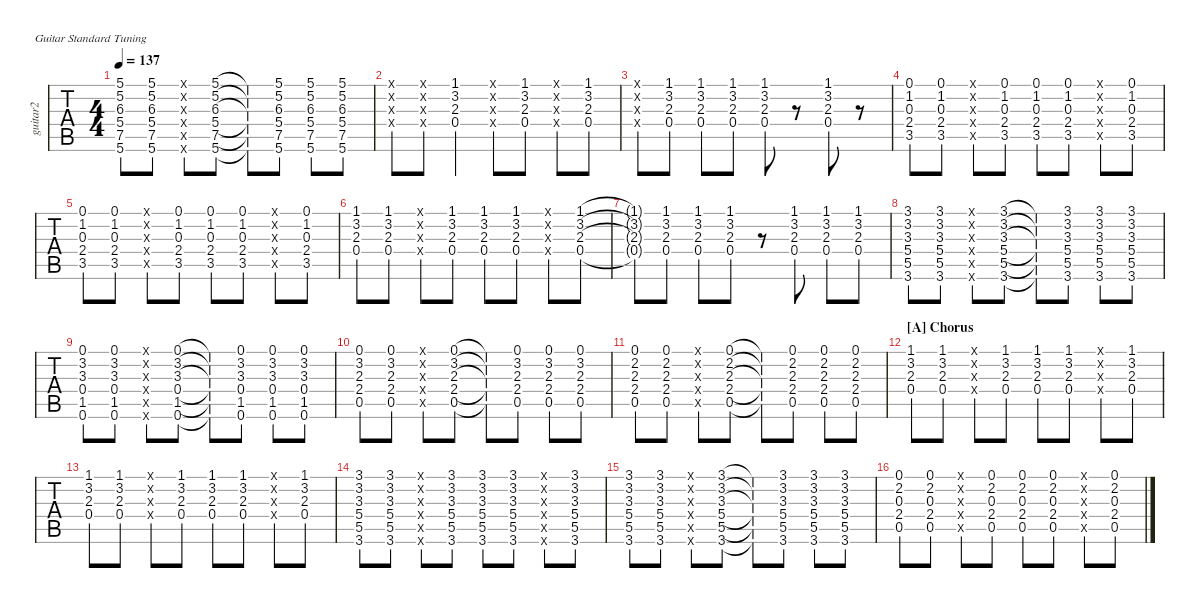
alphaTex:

\defaultSystemsLayout 4
\hideDynamics
\bracketExtendMode nobrackets
\track ("Guitar2" "guitar2") {defaultSystemsLayout 4 instrument electricguitarclean}
\staff {tabs}
\tuning (E4 B3 G3 D3 A2 E2)
\ts (4 4)
\tempo 137
\clef g2
\ks f
(5.6{acc forcenatural} 7.5{acc forcenatural} 5.4{acc forcenatural} 6.3{acc b} 5.2{acc forcenatural} 5.1{acc forcenatural}).8{dy mf beam Up} (5.6{acc forcenatural} 7.5{acc forcenatural} 5.4{acc forcenatural} 6.3{acc b} 5.2{acc forcenatural} 5.1{acc forcenatural}).8{beam Up} (5.6{x acc forcenatural} 7.5{x acc forcenatural} 5.4{x acc forcenatural} 6.3{x acc b} 5.2{x acc forcenatural} 5.1{x acc forcenatural}).8{beam Up} (5.6{acc forcenatural} 7.5{acc forcenatural} 5.4{acc forcenatural} 6.3{acc b} 5.2{acc forcenatural} 5.1{acc forcenatural}).8{beam Up} (5.6{t acc forcenatural} 7.5{t acc forcenatural} 5.4{t acc forcenatural} 6.3{t acc b} 5.2{t acc forcenatural} 5.1{t acc forcenatural}).8{beam Up} (5.6{acc forcenatural} 7.5{acc forcenatural} 5.4{acc forcenatural} 6.3{acc b} 5.2{acc forcenatural} 5.1{acc forcenatural}).8{beam Up} (5.6{acc forcenatural} 7.5{acc forcenatural} 5.4{acc forcenatural} 6.3{acc b} 5.2{acc forcenatural} 5.1{acc forcenatural}).8{beam Up} (5.6{acc forcenatural} 7.5{acc forcenatural} 5.4{acc forcenatural} 6.3{acc b} 5.2{acc forcenatural} 5.1{acc forcenatural}).8{beam Up} |
(0.4{x acc forcenatural} 2.3{x acc forcenatural} 3.2{x acc forcenatural} 1.1{x acc forcenatural}).8{beam Up} (0.4{x acc forcenatural} 2.3{x acc forcenatural} 3.2{x acc forcenatural} 1.1{x acc forcenatural}).8{beam Up} (0.4{acc forcenatural} 2.3{acc forcenatural} 3.2{acc forcenatural} 1.1{acc forcenatural}).4{beam Up} (0.4{x acc forcenatural} 2.3{x acc forcenatural} 3.2{x acc forcenatural} 1.1{x acc forcenatural}).8{beam Up} (0.4{acc forcenatural} 2.3{acc forcenatural} 3.2{acc forcenatural} 1.1{acc forcenatural}).8{beam Up} (0.4{x acc forcenatural} 2.3{x acc forcenatural} 3.2{x acc forcenatural} 1.1{x acc forcenatural}).8{beam Up} (0.4{acc forcenatural} 2.3{acc forcenatural} 3.2{acc forcenatural} 1.1{acc forcenatural}).8{beam Up} |
(0.4{x acc forcenatural} 2.3{x acc forcenatural} 3.2{x acc forcenatural} 1.1{x acc forcenatural}).8{beam Up} (0.4{acc forcenatural} 2.3{acc forcenatural} 3.2{acc forcenatural} 1.1{acc forcenatural}).8{beam Up} (0.4{acc forcenatural} 2.3{acc forcenatural} 3.2{acc forcenatural} 1.1{acc forcenatural}).8{beam Up} (0.4{acc forcenatural} 2.3{acc forcenatural} 3.2{acc forcenatural} 1.1{acc forcenatural}).8{beam Up} (0.4{acc forcenatural} 2.3{acc forcenatural} 3.2{acc forcenatural} 1.1{acc forcenatural}).8{beam Up} r.8{beam Down} (0.4{acc forcenatural} 2.3{acc forcenatural} 3.2{acc forcenatural} 1.1{acc forcenatural}).8{beam Up} r.8{beam Down} |
(2.4{acc forcenatural} 0.3{acc forcenatural} 1.2{acc forcenatural} 0.1{acc forcenatural} 3.5{acc forcenatural}).8{beam Up} (2.4{acc forcenatural} 0.3{acc forcenatural} 1.2{acc forcenatural} 0.1{acc forcenatural} 3.5{acc forcenatural}).8{beam Up} (2.4{x acc forcenatural} 0.3{x acc forcenatural} 1.2{x acc forcenatural} 0.1{x acc forcenatural} 3.5{x acc forcenatural}).8{beam Up} (2.4{acc forcenatural} 0.3{acc forcenatural} 1.2{acc forcenatural} 0.1{acc forcenatural} 3.5{acc forcenatural}).8{beam Up} (2.4{acc forcenatural} 0.3{acc forcenatural} 1.2{acc forcenatural} 0.1{acc forcenatural} 3.5{acc forcenatural}).8{beam Up} (2.4{acc forcenatural} 0.3{acc forcenatural} 1.2{acc forcenatural} 0.1{acc forcenatural} 3.5{acc forcenatural}).8{beam Up} (2.4{x acc forcenatural} 0.3{x acc forcenatural} 1.2{x acc forcenatural} 0.1{x acc forcenatural} 3.5{x acc forcenatural}).8{beam Up} (2.4{acc forcenatural} 0.3{acc forcenatural} 1.2{acc forcenatural} 0.1{acc forcenatural} 3.5{acc forcenatural}).8{beam Up} |
(2.4{acc forcenatural} 0.3{acc forcenatural} 1.2{acc forcenatural} 0.1{acc forcenatural} 3.5{acc forcenatural}).8{beam Up} (2.4{acc forcenatural} 0.3{acc forcenatural} 1.2{acc forcenatural} 0.1{acc forcenatural} 3.5{acc forcenatural}).8{beam Up} (2.4{x acc forcenatural} 0.3{x acc forcenatural} 1.2{x acc forcenatural} 0.1{x acc forcenatural} 3.5{x acc forcenatural}).8{beam Up} (2.4{acc forcenatural} 0.3{acc forcenatural} 1.2{acc forcenatural} 0.1{acc forcenatural} 3.5{acc forcenatural}).8{beam Up} (2.4{acc forcenatural} 0.3{acc forcenatural} 1.2{acc forcenatural} 0.1{acc forcenatural} 3.5{acc forcenatural}).8{beam Up} (2.4{acc forcenatural} 0.3{acc forcenatural} 1.2{acc forcenatural} 0.1{acc forcenatural} 3.5{acc forcenatural}).8{beam Up} (2.4{x acc forcenatural} 0.3{x acc forcenatural} 1.2{x acc forcenatural} 0.1{x acc forcenatural} 3.5{x acc forcenatural}).8{beam Up} (2.4{acc forcenatural} 0.3{acc forcenatural} 1.2{acc forcenatural} 0.1{acc forcenatural} 3.5{acc forcenatural}).8{beam Up} |
(0.4{acc forcenatural} 2.3{acc forcenatural} 3.2{acc forcenatural} 1.1{acc forcenatural}).8{beam Up} (0.4{acc forcenatural} 2.3{acc forcenatural} 3.2{acc forcenatural} 1.1{acc forcenatural}).8{beam Up} (0.4{x acc forcenatural} 2.3{x acc forcenatural} 3.2{x acc forcenatural} 1.1{x acc forcenatural}).8{beam Up} (0.4{acc forcenatural} 2.3{acc forcenatural} 3.2{acc forcenatural} 1.1{acc forcenatural}).8{beam Up} (0.4{acc forcenatural} 2.3{acc forcenatural} 3.2{acc forcenatural} 1.1{acc forcenatural}).8{beam Up} (0.4{acc forcenatural} 2.3{acc forcenatural} 3.2{acc forcenatural} 1.1{acc forcenatural}).8{beam Up} (0.4{x acc forcenatural} 2.3{x acc forcenatural} 3.2{x acc forcenatural} 1.1{x acc forcenatural}).8{beam Up} (0.4{acc forcenatural} 2.3{acc forcenatural} 3.2{acc forcenatural} 1.1{acc forcenatural}).8{beam Up} |
(0.4{t acc forcenatural} 2.3{t acc forcenatural} 3.2{t acc forcenatural} 1.1{t acc forcenatural}).8{beam Up} (0.4{acc forcenatural} 2.3{acc forcenatural} 3.2{acc forcenatural} 1.1{acc forcenatural}).8{beam Up} (0.4{acc forcenatural} 2.3{acc forcenatural} 3.2{acc forcenatural} 1.1{acc forcenatural}).8{beam Up} (0.4{acc forcenatural} 2.3{acc forcenatural} 3.2{acc forcenatural} 1.1{acc forcenatural}).8{beam Up} r.8{beam Down} (0.4{acc forcenatural} 2.3{acc forcenatural} 3.2{acc forcenatural} 1.1{acc forcenatural}).8{beam Up} (0.4{acc forcenatural} 2.3{acc forcenatural} 3.2{acc forcenatural} 1.1{acc forcenatural}).8{beam Up} (0.4{acc forcenatural} 2.3{acc forcenatural} 3.2{acc forcenatural} 1.1{acc forcenatural}).8{beam Up} |
(5.4{acc forcenatural} 3.3{acc b} 3.2{acc forcenatural} 3.1{acc forcenatural} 5.5{acc forcenatural} 3.6{acc forcenatural}).8{beam Up} (5.4{acc forcenatural} 3.3{acc b} 3.2{acc forcenatural} 3.1{acc forcenatural} 5.5{acc forcenatural} 3.6{acc forcenatural}).8{beam Up} (5.4{x acc forcenatural} 3.3{x acc b} 3.2{x acc forcenatural} 3.1{x acc forcenatural} 5.5{x acc forcenatural} 3.6{x acc forcenatural}).8{beam Up} (5.4{acc forcenatural} 3.3{acc b} 3.2{acc forcenatural} 3.1{acc forcenatural} 5.5{acc forcenatural} 3.6{acc forcenatural}).8{beam Up} (5.4{t acc forcenatural} 3.3{t acc b} 3.2{t acc forcenatural} 3.1{t acc forcenatural} 5.5{t acc forcenatural} 3.6{t acc forcenatural}).8{beam Up} (5.4{acc forcenatural} 3.3{acc b} 3.2{acc forcenatural} 3.1{acc forcenatural} 5.5{acc forcenatural} 3.6{acc forcenatural}).8{beam Up} (5.4{acc forcenatural} 3.3{acc b} 3.2{acc forcenatural} 3.1{acc forcenatural} 5.5{acc forcenatural} 3.6{acc forcenatural}).8{beam Up} (5.4{acc forcenatural} 3.3{acc b} 3.2{acc forcenatural} 3.1{acc forcenatural} 5.5{acc forcenatural} 3.6{acc forcenatural}).8{beam Up} |
(1.5{acc b} 0.4{acc forcenatural} 3.2{acc forcenatural} 0.1{acc forcenatural} 3.3{acc b} 0.6{acc forcenatural}).8{beam Up} (1.5{acc b} 0.4{acc forcenatural} 3.2{acc forcenatural} 0.1{acc forcenatural} 3.3{acc b} 0.6{acc forcenatural}).8{beam Up} (1.5{x acc b} 0.4{x acc forcenatural} 3.2{x acc forcenatural} 0.1{x acc forcenatural} 3.3{x acc b} 0.6{x acc forcenatural}).8{beam Up} (1.5{acc b} 0.4{acc forcenatural} 3.2{acc forcenatural} 0.1{acc forcenatural} 3.3{acc b} 0.6{acc forcenatural}).8{beam Up} (1.5{t acc b} 0.4{t acc forcenatural} 3.2{t acc forcenatural} 0.1{t acc forcenatural} 3.3{t acc b} 0.6{t acc forcenatural}).8{beam Up} (1.5{acc b} 0.4{acc forcenatural} 3.2{acc forcenatural} 0.1{acc forcenatural} 3.3{acc b} 0.6{acc forcenatural}).8{beam Up} (1.5{acc b} 0.4{acc forcenatural} 3.2{acc forcenatural} 0.1{acc forcenatural} 3.3{acc b} 0.6{acc forcenatural}).8{beam Up} (1.5{acc b} 0.4{acc forcenatural} 3.2{acc forcenatural} 0.1{acc forcenatural} 3.3{acc b} 0.6{acc forcenatural}).8{beam Up} |
(0.5{acc forcenatural} 2.4{acc forcenatural} 2.3{acc forcenatural} 3.2{acc forcenatural} 0.1{acc forcenatural}).8{beam Up} (0.5{acc forcenatural} 2.4{acc forcenatural} 2.3{acc forcenatural} 3.2{acc forcenatural} 0.1{acc forcenatural}).8{beam Up} (0.5{x acc forcenatural} 2.4{x acc forcenatural} 2.3{x acc forcenatural} 3.2{x acc forcenatural} 0.1{x acc forcenatural}).8{beam Up} (0.5{acc forcenatural} 2.4{acc forcenatural} 2.3{acc forcenatural} 3.2{acc forcenatural} 0.1{acc forcenatural}).8{beam Up} (0.5{t acc forcenatural} 2.4{t acc forcenatural} 2.3{t acc forcenatural} 3.2{t acc forcenatural} 0.1{t acc forcenatural}).8{beam Up} (0.5{acc forcenatural} 2.4{acc forcenatural} 2.3{acc forcenatural} 3.2{acc forcenatural} 0.1{acc forcenatural}).8{beam Up} (0.5{acc forcenatural} 2.4{acc forcenatural} 2.3{acc forcenatural} 3.2{acc forcenatural} 0.1{acc forcenatural}).8{beam Up} (0.5{acc forcenatural} 2.4{acc forcenatural} 2.3{acc forcenatural} 3.2{acc forcenatural} 0.1{acc forcenatural}).8{beam Up} |
(0.5{acc forcenatural} 2.4{acc forcenatural} 2.3{acc forcenatural} 2.2{acc b} 0.1{acc forcenatural}).8{beam Up} (0.5{acc forcenatural} 2.4{acc forcenatural} 2.3{acc forcenatural} 2.2{acc b} 0.1{acc forcenatural}).8{beam Up} (0.5{x acc forcenatural} 2.4{x acc forcenatural} 2.3{x acc forcenatural} 3.2{x acc forcenatural} 0.1{x acc forcenatural}).8{beam Up} (0.5{acc forcenatural} 2.4{acc forcenatural} 2.3{acc forcenatural} 2.2{acc b} 0.1{acc forcenatural}).8{beam Up} (0.5{t acc forcenatural} 2.4{t acc forcenatural} 2.3{t acc forcenatural} 2.2{t acc b} 0.1{t acc forcenatural}).8{beam Up} (0.5{acc forcenatural} 2.4{acc forcenatural} 2.3{acc forcenatural} 2.2{acc b} 0.1{acc forcenatural}).8{beam Up} (0.5{acc forcenatural} 2.4{acc forcenatural} 2.3{acc forcenatural} 2.2{acc b} 0.1{acc forcenatural}).8{beam Up} (0.5{acc forcenatural} 2.4{acc forcenatural} 2.3{acc forcenatural} 2.2{acc b} 0.1{acc forcenatural}).8{beam Up} |
\section ("A" "Chorus")
(0.4{acc forcenatural} 2.3{acc forcenatural} 3.2{acc forcenatural} 1.1{acc forcenatural}).8{beam Up} (0.4{acc forcenatural} 2.3{acc forcenatural} 3.2{acc forcenatural} 1.1{acc forcenatural}).8{beam Up} (0.4{x acc forcenatural} 2.3{x acc forcenatural} 3.2{x acc forcenatural} 1.1{x acc forcenatural}).8{beam Up} (0.4{acc forcenatural} 2.3{acc forcenatural} 3.2{acc forcenatural} 1.1{acc forcenatural}).8{beam Up} (0.4{acc forcenatural} 2.3{acc forcenatural} 3.2{acc forcenatural} 1.1{acc forcenatural}).8{beam Up} (0.4{acc forcenatural} 2.3{acc forcenatural} 3.2{acc forcenatural} 1.1{acc forcenatural}).8{beam Up} (0.4{x acc forcenatural} 2.3{x acc forcenatural} 3.2{x acc forcenatural} 1.1{x acc forcenatural}).8{beam Up} (0.4{acc forcenatural} 2.3{acc forcenatural} 3.2{acc forcenatural} 1.1{acc forcenatural}).8{beam Up} |
(0.4{acc forcenatural} 2.3{acc forcenatural} 3.2{acc forcenatural} 1.1{acc forcenatural}).8{beam Up} (0.4{acc forcenatural} 2.3{acc forcenatural} 3.2{acc forcenatural} 1.1{acc forcenatural}).8{beam Up} (0.4{x acc forcenatural} 2.3{x acc forcenatural} 3.2{x acc forcenatural} 1.1{x acc forcenatural}).8{beam Up} (0.4{acc forcenatural} 2.3{acc forcenatural} 3.2{acc forcenatural} 1.1{acc forcenatural}).8{beam Up} (0.4{acc forcenatural} 2.3{acc forcenatural} 3.2{acc forcenatural} 1.1{acc forcenatural}).8{beam Up} (0.4{acc forcenatural} 2.3{acc forcenatural} 3.2{acc forcenatural} 1.1{acc forcenatural}).8{beam Up} (0.4{x acc forcenatural} 2.3{x acc forcenatural} 3.2{x acc forcenatural} 1.1{x acc forcenatural}).8{beam Up} (0.4{acc forcenatural} 2.3{acc forcenatural} 3.2{acc forcenatural} 1.1{acc forcenatural}).8{beam Up} |
(5.4{acc forcenatural} 3.3{acc b} 3.2{acc forcenatural} 3.1{acc forcenatural} 5.5{acc forcenatural} 3.6{acc forcenatural}).8{beam Up} (5.4{acc forcenatural} 3.3{acc b} 3.2{acc forcenatural} 3.1{acc forcenatural} 5.5{acc forcenatural} 3.6{acc forcenatural}).8{beam Up} (5.4{x acc forcenatural} 3.3{x acc b} 3.2{x acc forcenatural} 3.1{x acc forcenatural} 5.5{x acc forcenatural} 3.6{x acc forcenatural}).8{beam Up} (5.4{acc forcenatural} 3.3{acc b} 3.2{acc forcenatural} 3.1{acc forcenatural} 5.5{acc forcenatural} 3.6{acc forcenatural}).8{beam Up} (5.4{acc forcenatural} 3.3{acc b} 3.2{acc forcenatural} 3.1{acc forcenatural} 5.5{acc forcenatural} 3.6{acc forcenatural}).8{beam Up} (5.4{acc forcenatural} 3.3{acc b} 3.2{acc forcenatural} 3.1{acc forcenatural} 5.5{acc forcenatural} 3.6{acc forcenatural}).8{beam Up} (5.4{x acc forcenatural} 3.3{x acc b} 3.2{x acc forcenatural} 3.1{x acc forcenatural} 5.5{x acc forcenatural} 3.6{x acc forcenatural}).8{beam Up} (5.4{acc forcenatural} 3.3{acc b} 3.2{acc forcenatural} 3.1{acc forcenatural} 5.5{acc forcenatural} 3.6{acc forcenatural}).8{beam Up} |
(5.4{acc forcenatural} 3.3{acc b} 3.2{acc forcenatural} 3.1{acc forcenatural} 5.5{acc forcenatural} 3.6{acc forcenatural}).8{beam Up} (5.4{acc forcenatural} 3.3{acc b} 3.2{acc forcenatural} 3.1{acc forcenatural} 5.5{acc forcenatural} 3.6{acc forcenatural}).8{beam Up} (5.4{x acc forcenatural} 3.3{x acc b} 3.2{x acc forcenatural} 3.1{x acc forcenatural} 5.5{x acc forcenatural} 3.6{x acc forcenatural}).8{beam Up} (5.4{acc forcenatural} 3.3{acc b} 3.2{acc forcenatural} 3.1{acc forcenatural} 5.5{acc forcenatural} 3.6{acc forcenatural}).8{beam Up} (5.4{t acc forcenatural} 3.3{t acc b} 3.2{t acc forcenatural} 3.1{t acc forcenatural} 5.5{t acc forcenatural} 3.6{t acc forcenatural}).8{beam Up} (5.4{acc forcenatural} 3.3{acc b} 3.2{acc forcenatural} 3.1{acc forcenatural} 5.5{acc forcenatural} 3.6{acc forcenatural}).8{beam Up} (5.4{acc forcenatural} 3.3{acc b} 3.2{acc forcenatural} 3.1{acc forcenatural} 5.5{acc forcenatural} 3.6{acc forcenatural}).8{beam Up} (5.4{acc forcenatural} 3.3{acc b} 3.2{acc forcenatural} 3.1{acc forcenatural} 5.5{acc forcenatural} 3.6{acc forcenatural}).8{beam Up} |
(0.5{acc forcenatural} 2.4{acc forcenatural} 0.3{acc forcenatural} 2.2{acc b} 0.1{acc forcenatural}).8{beam Up} (0.5{acc forcenatural} 2.4{acc forcenatural} 0.3{acc forcenatural} 2.2{acc b} 0.1{acc forcenatural}).8{beam Up} (0.5{x acc forcenatural} 2.4{x acc forcenatural} 0.3{x acc forcenatural} 2.2{x acc b} 0.1{x acc forcenatural}).8{beam Up} (0.5{acc forcenatural} 2.4{acc forcenatural} 0.3{acc forcenatural} 2.2{acc b} 0.1{acc forcenatural}).8{beam Up} (0.5{acc forcenatural} 2.4{acc forcenatural} 0.3{acc forcenatural} 2.2{acc b} 0.1{acc forcenatural}).8{beam Up} (0.5{acc forcenatural} 2.4{acc forcenatural} 0.3{acc forcenatural} 2.2{acc b} 0.1{acc forcenatural}).8{beam Up} (0.5{x acc forcenatural} 2.4{x acc forcenatural} 0.3{x acc forcenatural} 2.2{x acc b} 0.1{x acc forcenatural}).8{beam Up} (0.5{acc forcenatural} 2.4{acc forcenatural} 0.3{acc forcenatural} 2.2{acc b} 0.1{acc forcenatural}).8{beam Up}
